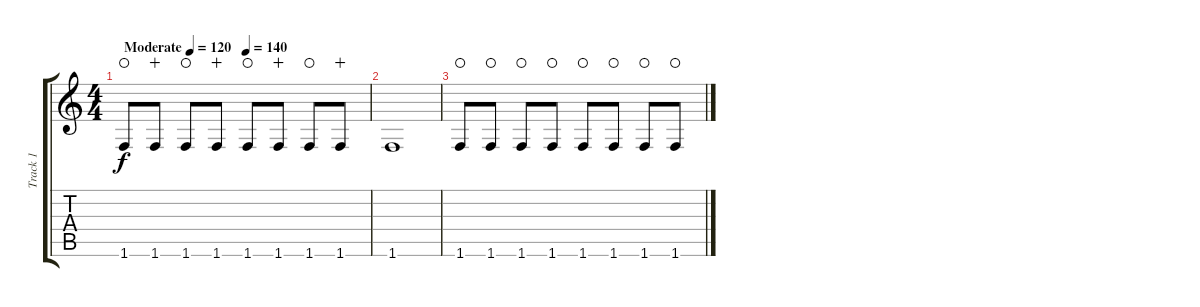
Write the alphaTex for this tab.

\track ("Track 1" "Track 1") {instrument acousticguitarsteel}
\staff {score tabs}
\tuning (E4 B3 G3 D3 A2 E2) {hide}
\ts (4 4)
\tempo (120 "Moderate")
\tempo (140 0.5)
\tempo (120 "Moderate")
\clef g2
\ks c
1.6.8{dy f instrument acousticguitarsteel waho} 1.6.8{wahc} 1.6.8{waho} 1.6.8{wahc} 1.6.8{waho} 1.6.8{wahc} 1.6.8{waho} 1.6.8{wahc} |
1.6.1 |
1.6.8{waho} 1.6.8{waho} 1.6.8{waho} 1.6.8{waho} 1.6.8{waho} 1.6.8{waho} 1.6.8{waho} 1.6.8{waho}
